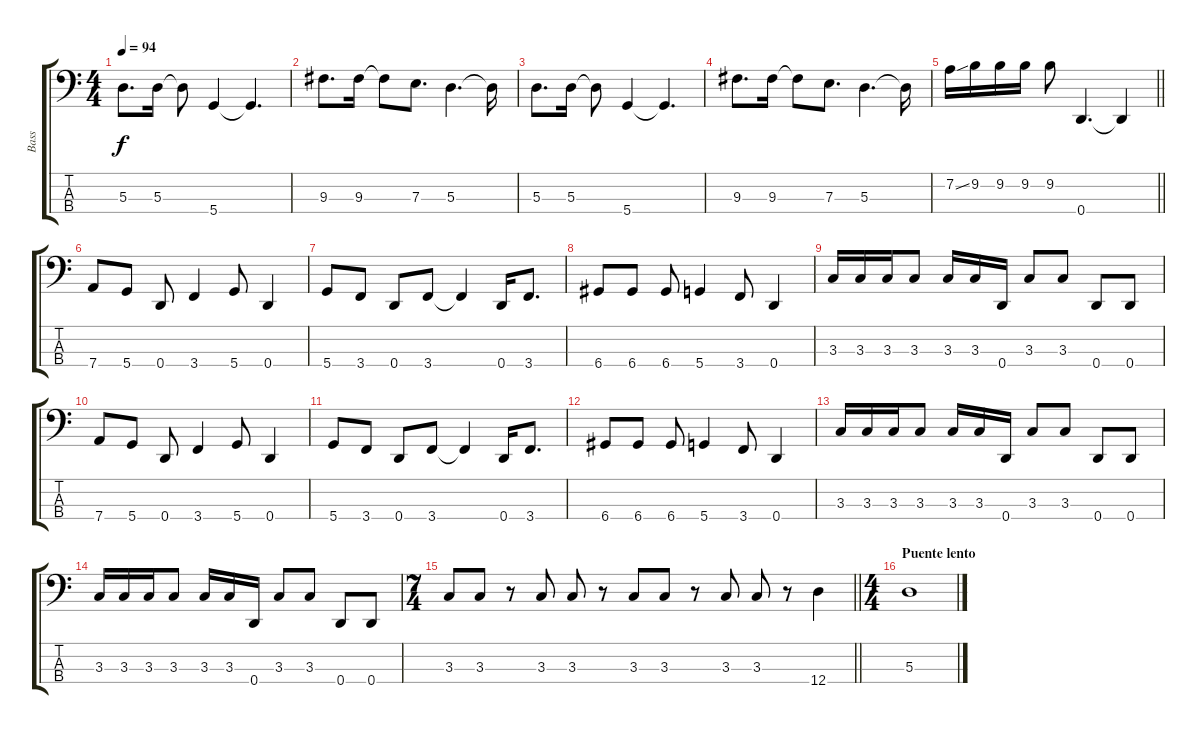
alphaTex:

\track ("Bass" "Bass") {instrument electricbassfinger}
\staff {score tabs}
\tuning (G2 D2 A1 D1) {hide}
\ts (4 4)
\tempo 94
\clef f4
\ks c
5.3.8{d dy f} 5.3.16 5.3{t}.8 5.4.4 5.4{t}.4{d} |
9.3.8{d} 9.3.16 9.3{t}.8 7.3.8{d} 5.3.4{d} 5.3{t}.16 |
5.3.8{d} 5.3.16 5.3{t}.8 5.4.4 5.4{t}.4{d} |
9.3.8{d} 9.3.16 9.3{t}.8 7.3.8{d} 5.3.4{d} 5.3{t}.16 |
\barLineRight lightlight
7.2{ss}.16 9.2.16 9.2.16 9.2.16 9.2.8 0.4.4{d} 0.4{t}.4 |
7.4.8 5.4.8 0.4.8 3.4.4 5.4.8 0.4.4 |
5.4.8 3.4.8 0.4.8 3.4.8 3.4{t}.4 0.4.16 3.4.8{d} |
6.4.8 6.4.8 6.4.8 5.4.4 3.4.8 0.4.4 |
3.3.16 3.3.16 3.3.16 3.3.8 3.3.16 3.3.16 0.4.16 3.3.8 3.3.8 0.4.8 0.4.8 |
7.4.8 5.4.8 0.4.8 3.4.4 5.4.8 0.4.4 |
5.4.8 3.4.8 0.4.8 3.4.8 3.4{t}.4 0.4.16 3.4.8{d} |
6.4.8 6.4.8 6.4.8 5.4.4 3.4.8 0.4.4 |
3.3.16 3.3.16 3.3.16 3.3.8 3.3.16 3.3.16 0.4.16 3.3.8 3.3.8 0.4.8 0.4.8 |
3.3.16 3.3.16 3.3.16 3.3.8 3.3.16 3.3.16 0.4.16 3.3.8 3.3.8 0.4.8 0.4.8 |
\ts (7 4)
\barLineRight lightlight
3.3.8 3.3.8 r.8 3.3.8 3.3.8 r.8 3.3.8 3.3.8 r.8 3.3.8 3.3.8 r.8 12.4.4 |
\ts (4 4)
\section ("" "Puente lento")
5.3.1
